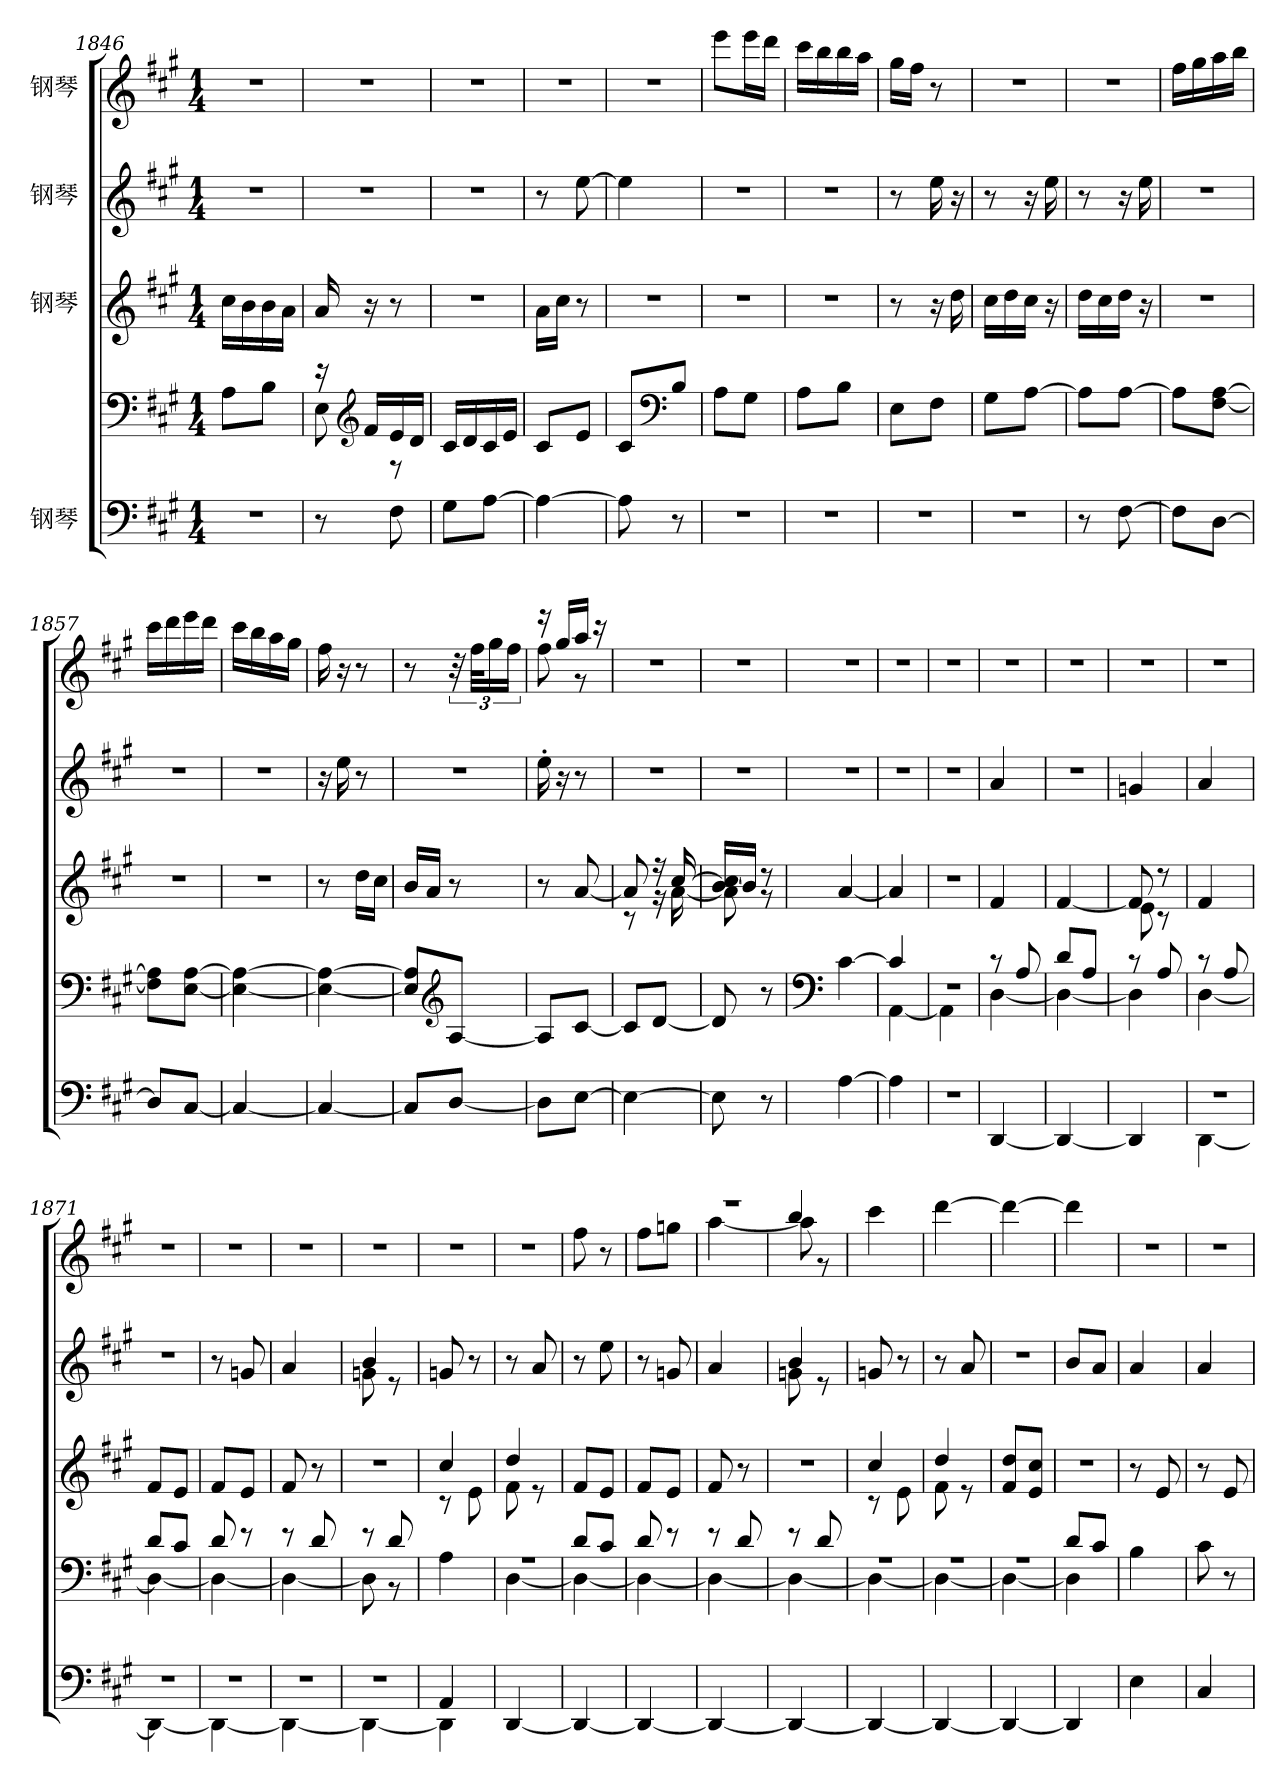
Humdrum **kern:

**kern	**kern	**kern	**kern	**kern
*part4	*part4	*part3	*part2	*part1
*staff5	*staff4	*staff3	*staff2	*staff1
*I"钢琴	*	*I"钢琴	*I"钢琴	*I"钢琴
*clefF4	*clefF4	*clefG2	*clefG2	*clefG2
*k[f#c#g#]	*k[f#c#g#]	*k[f#c#g#]	*k[f#c#g#]	*k[f#c#g#]
*M1/4	*M1/4	*M1/4	*M1/4	*M1/4
=1846	=1846	=1846	=1846	=1846
4r	8A\L	16cc#\LL	4r	4r
.	.	16b\	.	.
.	8B\J	16b\	.	.
.	.	16a\JJ	.	.
=1847	=1847	=1847	=1847	=1847
*	*^	*	*	*
8r	16r	8E\	16a/	4r	4r
*	*clefG2	*	*	*	*
.	16f#/LL	.	16r	.	.
8F#\	16e/	8r	8r	.	.
.	16d/JJ	.	.	.	.
*	*v	*v	*	*	*
=1848	=1848	=1848	=1848	=1848
8G#\L	16c#/LL	4r	4r	4r
.	16d/	.	.	.
[8A\J	16c#/	.	.	.
.	16e/JJ	.	.	.
=1849	=1849	=1849	=1849	=1849
4A\_	8c#/L	16a\LL	8r	4r
.	.	16cc#\JJ	.	.
.	8e/J	8r	[8ee\	.
=1850	=1850	=1850	=1850	=1850
8A\]	8c#/L	4r	4ee\]	4r
*	*clefF4	*	*	*
8r	8B/J	.	.	.
=1851	=1851	=1851	=1851	=1851
4r	8A\L	4r	4r	8eee\L
.	8G#\J	.	.	16eee\L
.	.	.	.	16ddd\JJ
!!LO:LB:g=z
=1852	=1852	=1852	=1852	=1852
4r	8A\L	4r	4r	16ccc#\LL
.	.	.	.	16bb\
.	8B\J	.	.	16bb\
.	.	.	.	16aa\JJ
=1853	=1853	=1853	=1853	=1853
4r	8E\L	8r	8r	16gg#\LL
.	.	.	.	16ff#\JJ
.	8F#\J	16r	16ee\	8r
.	.	16dd\	16r	.
=1854	=1854	=1854	=1854	=1854
4r	8G#\L	16cc#\LL	8r	4r
.	.	16dd\	.	.
.	[8A\J	16cc#\JJ	16r	.
.	.	16r	16ee\	.
=1855	=1855	=1855	=1855	=1855
8r	8A\L]	16dd\LL	8r	4r
.	.	16cc#\	.	.
[8F#\	[8A\J	16dd\JJ	16r	.
.	.	16r	16ee\	.
=1856	=1856	=1856	=1856	=1856
8F#\L]	8A\L]	4r	4r	16ff#\LL
.	.	.	.	16gg#\
[8D\J	[8F#\ [8A\J	.	.	16aa\
.	.	.	.	16bb\JJ
=1857	=1857	=1857	=1857	=1857
8D/L]	8F#\] 8A\]L	4r	4r	16ccc#\LL
.	.	.	.	16ddd\
[8C#/J	[8E\ [8A\J	.	.	16eee\
.	.	.	.	16ddd\JJ
=1858	=1858	=1858	=1858	=1858
4C#/_	4E\_ 4A\_	4r	4r	16ccc#\LL
.	.	.	.	16bb\
.	.	.	.	16aa\
.	.	.	.	16gg#\JJ
!!LO:PB:g=z
=1859	=1859	=1859	=1859	=1859
4C#/_	4E\_ 4A\_	8r	16r	16ff#\
.	.	.	16ee\	16r
.	.	16dd\LL	8r	8r
.	.	16cc#\JJ	.	.
=1860	=1860	=1860	=1860	=1860
8C#/L]	8E/] 8A/]L	16b/LL	4r	8r
.	.	16a/JJ	.	.
*	*clefG2	*	*	*
[8D/J	[8A/J	8r	.	48r
.	.	.	.	48ff#\KLL
.	.	.	.	24gg#\
.	.	.	.	24ff#\JJ
=1861	=1861	=1861	=1861	=1861
*	*	*	*	*^
8D\L]	8A/L]	8r	16ee'\	16r	8ff#\
.	.	.	16r	16gg#/LL	.
[8E\J	[8c#/J	[8a/	8r	16aa/JJ	8r
.	.	.	.	16r	.
*	*	*	*	*v	*v
=1862	=1862	=1862	=1862	=1862
*	*	*^	*	*
4E\_	8c#/L]	8a/]	8r	4r	4r
.	[8d/J	16r	16r	.	.
.	.	[16cc#/	[16a\	.	.
=1863	=1863	=1863	=1863	=1863	=1863
8E\]	8d/]	[16b/ 16cc#/]LL	8a\]	4r	4r
.	.	16b/JJ]	.	.	.
8r	8r	8r	8r	.	.
*	*	*v	*v	*	*
=1864	=1864	=1864	=1864	=1864
*	*clefF4	*	*	*
[4A\	[4c#\	[4a/	4r	4r
=1865	=1865	=1865	=1865	=1865
*	*^	*	*	*
4A\]	4c#/]	[4AA\	4a/]	4r	4r
=1866	=1866	=1866	=1866	=1866	=1866
4r	4r	4AA\]	4r	4r	4r
=1867	=1867	=1867	=1867	=1867	=1867
[4DD/	8r	[4D\	4f#/	4a/	4r
.	8A/	.	.	.	.
!!LO:LB:g=z
=1868	=1868	=1868	=1868	=1868	=1868
4DD/_	8d/L	4D\_	[4f#/	4r	4r
.	8A/J	.	.	.	.
=1869	=1869	=1869	=1869	=1869	=1869
*	*	*	*^	*	*
4DD/]	8r	4D\]	8f#/]	8e\	4gn/	4r
.	8A/	.	8r	8r	.	.
*	*	*	*v	*v	*	*
=1870	=1870	=1870	=1870	=1870	=1870
*^	*	*	*	*	*
4r	[4DD\	8r	[4D\	4f#/	4a/	4r
.	.	8A/	.	.	.	.
=1871	=1871	=1871	=1871	=1871	=1871	=1871
4r	4DD\_	8d/L	4D\_	8f#/L	4r	4r
.	.	8c#/J	.	8e/J	.	.
=1872	=1872	=1872	=1872	=1872	=1872	=1872
4r	4DD\_	8d/	4D\_	8f#/L	8r	4r
.	.	8r	.	8e/J	8gn/	.
=1873	=1873	=1873	=1873	=1873	=1873	=1873
4r	4DD\_	8r	4D\_	8f#/	4a/	4r
.	.	8d/	.	8r	.	.
=1874	=1874	=1874	=1874	=1874	=1874	=1874
*	*	*	*	*	*^	*
4r	4DD\_	8r	8D\]	4r	4b/	8gn\	4r
.	.	8d/	8r	.	.	8r	.
*	*	*v	*v	*	*v	*v	*
=1875	=1875	=1875	=1875	=1875	=1875
*	*	*	*^	*	*
4AA/	4DD\]	4A\	4cc#/	8r	8gn/	4r
.	.	.	.	8e\	8r	.
*v	*v	*	*	*	*	*
=1876	=1876	=1876	=1876	=1876	=1876
*	*^	*	*	*	*
[4DD/	4r	[4D\	4dd/	8f#\	8r	4r
.	.	.	.	8r	8a/	.
*	*	*	*v	*v	*	*
=1877	=1877	=1877	=1877	=1877	=1877
4DD/_	8d/L	4D\_	8f#/L	8r	8ff#\
.	8c#/J	.	8e/J	8ee\	8r
!!LO:PB:g=z
=1878	=1878	=1878	=1878	=1878	=1878
4DD/_	8d/	4D\_	8f#/L	8r	8ff#\L
.	8r	.	8e/J	8gn/	8ggn\J
=1879	=1879	=1879	=1879	=1879	=1879
*	*	*	*	*	*^
4DD/_	8r	4D\_	8f#/	4a/	4r	[4aa\
.	8d/	.	8r	.	.	.
=1880	=1880	=1880	=1880	=1880	=1880	=1880
*	*	*	*	*^	*	*
4DD/_	8r	4D\_	4r	4b/	8gn\	4bb/	8aa\]
.	8d/	.	.	.	8r	.	8r
*	*	*	*	*v	*v	*	*
*	*	*	*	*	*v	*v
=1881	=1881	=1881	=1881	=1881	=1881
*	*	*	*^	*	*
4DD/_	4r	4D\_	4cc#/	8r	8gn/	4ccc#\
.	.	.	.	8e\	8r	.
=1882	=1882	=1882	=1882	=1882	=1882	=1882
4DD/_	4r	4D\_	4dd/	8f#\	8r	[4ddd\
.	.	.	.	8r	8a/	.
*	*	*	*v	*v	*	*
=1883	=1883	=1883	=1883	=1883	=1883
4DD/_	4r	4D\_	8f#/ 8dd/L	4r	4ddd\_
.	.	.	8e/ 8cc#/J	.	.
=1884	=1884	=1884	=1884	=1884	=1884
4DD/]	8d/L	4D\]	4r	8b/L	4ddd\]
.	8c#/J	.	.	8a/J	.
*	*v	*v	*	*	*
=1885	=1885	=1885	=1885	=1885
4E\	4B\	8r	4a/	4r
.	.	8e/	.	.
=1886	=1886	=1886	=1886	=1886
4C#/	8c#\	8r	4a/	4r
.	8r	8e/	.	.
=	=	=	=	=
*-	*-	*-	*-	*-
